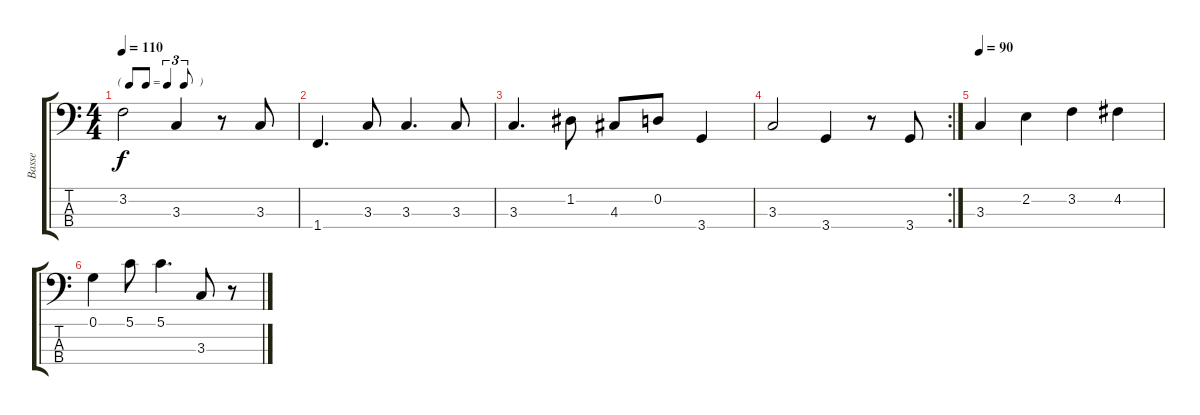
\track ("Basse" "Basse") {instrument acousticbass}
\staff {score tabs}
\tuning (G2 D2 A1 E1) {hide}
\ts (4 4)
\tf triplet8th
\tempo 110
\clef f4
\ks c
3.2.2{dy f} 3.3.4 r.8 3.3.8 |
1.4.4{d} 3.3.8 3.3.4{d} 3.3.8 |
3.3.4{d} 1.2.8 4.3.8 0.2.8 3.4.4 |
\rc 2
3.3.2 3.4.4 r.8 3.4.8 |
\tempo 90
3.3.4 2.2.4 3.2.4 4.2.4 |
0.1.4 5.1.8 5.1.4{d} 3.3.8 r.8
